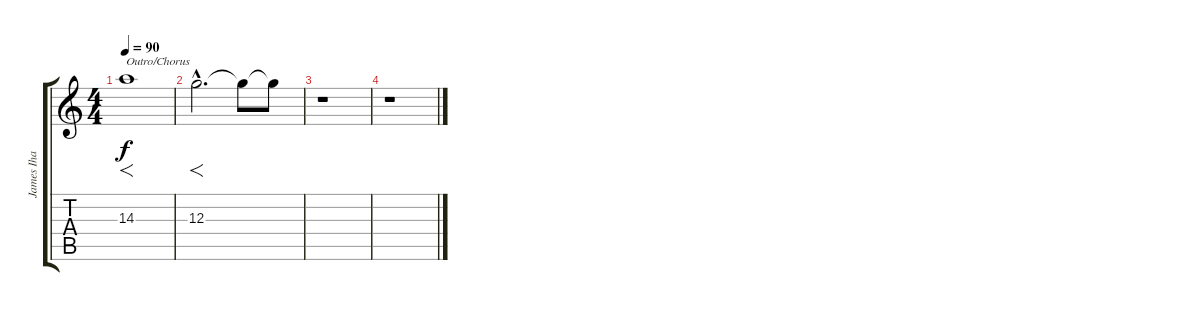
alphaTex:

\track ("James Iha" "James Iha") {instrument distortionguitar}
\staff {score tabs}
\tuning (E4 B3 G3 D3 A2 E2) {hide}
\ts (4 4)
\tempo 90
\clef g2
\ks c
14.3.1{f txt "Outro/Chorus" dy f} |
12.3{hac}.2{f d} 12.3{t}.8 12.3{t}.8 |
r.1 |
r.1
